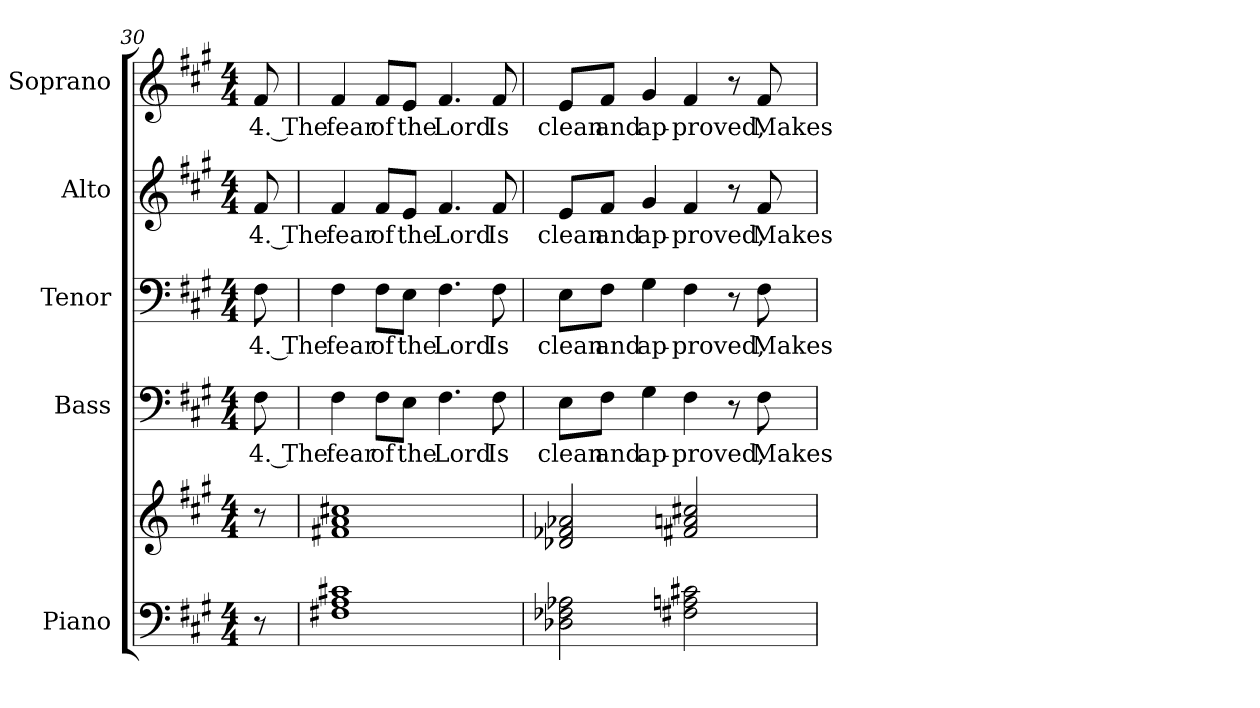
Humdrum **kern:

**kern	**kern	**kern	**text	**kern	**text	**kern	**text	**kern	**text
*part5	*part5	*part4	*part4	*part3	*part3	*part2	*part2	*part1	*part1
*staff6	*staff5	*staff4	*staff4	*staff3	*staff3	*staff2	*staff2	*staff1	*staff1
*I"Piano	*	*I"Bass	*	*I"Tenor	*	*I"Alto	*	*I"Soprano	*
*I'Pno.	*	*I'B.	*	*I'T.	*	*I'A.	*	*I'S.	*
!!LO:PB:g=z
*clefF4	*clefG2	*clefF4	*	*clefF4	*	*clefG2	*	*clefG2	*
*k[f#c#g#]	*k[f#c#g#]	*k[f#c#g#]	*	*k[f#c#g#]	*	*k[f#c#g#]	*	*k[f#c#g#]	*
*A:	*A:	*A:	*	*A:	*	*A:	*	*A:	*
*M4/4	*M4/4	*M4/4	*	*M4/4	*	*M4/4	*	*M4/4	*
=30	=30	=30	=30	=30	=30	=30	=30	=30	=30
!	!	!	!LO:LY:b:color=#000000	!	!	!	!	!	!
!	!	!	!	!	!LO:LY:b:color=#000000	!	!	!	!
!	!	!	!	!	!	!	!LO:LY:b:color=#000000	!	!
!	!	!	!	!	!	!	!	!	!LO:LY:b:color=#000000
8r	8r	8F#i\	4. The	8F#i\	4. The	8f#i/	4. The	8f#i/	4. The
=31	=31	=31	=31	=31	=31	=31	=31	=31	=31
!	!	!	!LO:LY:b:color=#000000	!	!	!	!	!	!
!	!	!	!	!	!LO:LY:b:color=#000000	!	!	!	!
!	!	!	!	!	!	!	!LO:LY:b:color=#000000	!	!
!	!	!	!	!	!	!	!	!	!LO:LY:b:color=#000000
1F#Xi 1Ai 1c#Xi	1f#Xi 1ai 1cc#Xi	4F#i\	fear	4F#i\	fear	4f#i/	fear	4f#i/	fear
!	!	!	!LO:LY:b:color=#000000	!	!	!	!	!	!
!	!	!	!	!	!LO:LY:b:color=#000000	!	!	!	!
!	!	!	!	!	!	!	!LO:LY:b:color=#000000	!	!
!	!	!	!	!	!	!	!	!	!LO:LY:b:color=#000000
.	.	8F#i\L	of	8F#i\L	of	8f#i/L	of	8f#i/L	of
!	!	!	!LO:LY:b:color=#000000	!	!	!	!	!	!
!	!	!	!	!	!LO:LY:b:color=#000000	!	!	!	!
!	!	!	!	!	!	!	!LO:LY:b:color=#000000	!	!
!	!	!	!	!	!	!	!	!	!LO:LY:b:color=#000000
.	.	8Ei\J	the	8Ei\J	the	8ei/J	the	8ei/J	the
!	!	!	!LO:LY:b:color=#000000	!	!	!	!	!	!
!	!	!	!	!	!LO:LY:b:color=#000000	!	!	!	!
!	!	!	!	!	!	!	!LO:LY:b:color=#000000	!	!
!	!	!	!	!	!	!	!	!	!LO:LY:b:color=#000000
.	.	4.F#i\	Lord	4.F#i\	Lord	4.f#i/	Lord	4.f#i/	Lord
!	!	!	!LO:LY:b:color=#000000	!	!	!	!	!	!
!	!	!	!	!	!LO:LY:b:color=#000000	!	!	!	!
!	!	!	!	!	!	!	!LO:LY:b:color=#000000	!	!
!	!	!	!	!	!	!	!	!	!LO:LY:b:color=#000000
.	.	8F#i\	Is	8F#i\	Is	8f#i/	Is	8f#i/	Is
=32	=32	=32	=32	=32	=32	=32	=32	=32	=32
!	!	!	!LO:LY:b:color=#000000	!	!	!	!	!	!
!	!	!	!	!	!LO:LY:b:color=#000000	!	!	!	!
!	!	!	!	!	!	!	!LO:LY:b:color=#000000	!	!
!	!	!	!	!	!	!	!	!	!LO:LY:b:color=#000000
2D-Xi\ 2F-Xi 2A-Xi	2d-Xi/ 2f-Xi 2a-Xi	8Ei\L	clean	8Ei\L	clean	8ei/L	clean	8ei/L	clean
!	!	!	!LO:LY:b:color=#000000	!	!	!	!	!	!
!	!	!	!	!	!LO:LY:b:color=#000000	!	!	!	!
!	!	!	!	!	!	!	!LO:LY:b:color=#000000	!	!
!	!	!	!	!	!	!	!	!	!LO:LY:b:color=#000000
.	.	8F#i\J	and	8F#i\J	and	8f#i/J	and	8f#i/J	and
!	!	!	!LO:LY:b:color=#000000	!	!	!	!	!	!
!	!	!	!	!	!LO:LY:b:color=#000000	!	!	!	!
!	!	!	!	!	!	!	!LO:LY:b:color=#000000	!	!
!	!	!	!	!	!	!	!	!	!LO:LY:b:color=#000000
.	.	4G#i\	ap-	4G#i\	ap-	4g#i/	ap-	4g#i/	ap-
!	!	!	!LO:LY:b:color=#000000	!	!	!	!	!	!
!	!	!	!	!	!LO:LY:b:color=#000000	!	!	!	!
!	!	!	!	!	!	!	!LO:LY:b:color=#000000	!	!
!	!	!	!	!	!	!	!	!	!LO:LY:b:color=#000000
2F#Xi\ 2Ani 2c#Xi	2f#Xi/ 2ani 2cc#Xi	4F#i\	-proved,	4F#i\	-proved,	4f#i/	-proved,	4f#i/	-proved,
.	.	8r	.	8r	.	8r	.	8r	.
!	!	!	!LO:LY:b:color=#000000	!	!	!	!	!	!
!	!	!	!	!	!LO:LY:b:color=#000000	!	!	!	!
!	!	!	!	!	!	!	!LO:LY:b:color=#000000	!	!
!	!	!	!	!	!	!	!	!	!LO:LY:b:color=#000000
.	.	8F#i\	Makes	8F#i\	Makes	8f#i/	Makes	8f#i/	Makes
=	=	=	=	=	=	=	=	=	=
*-	*-	*-	*-	*-	*-	*-	*-	*-	*-
